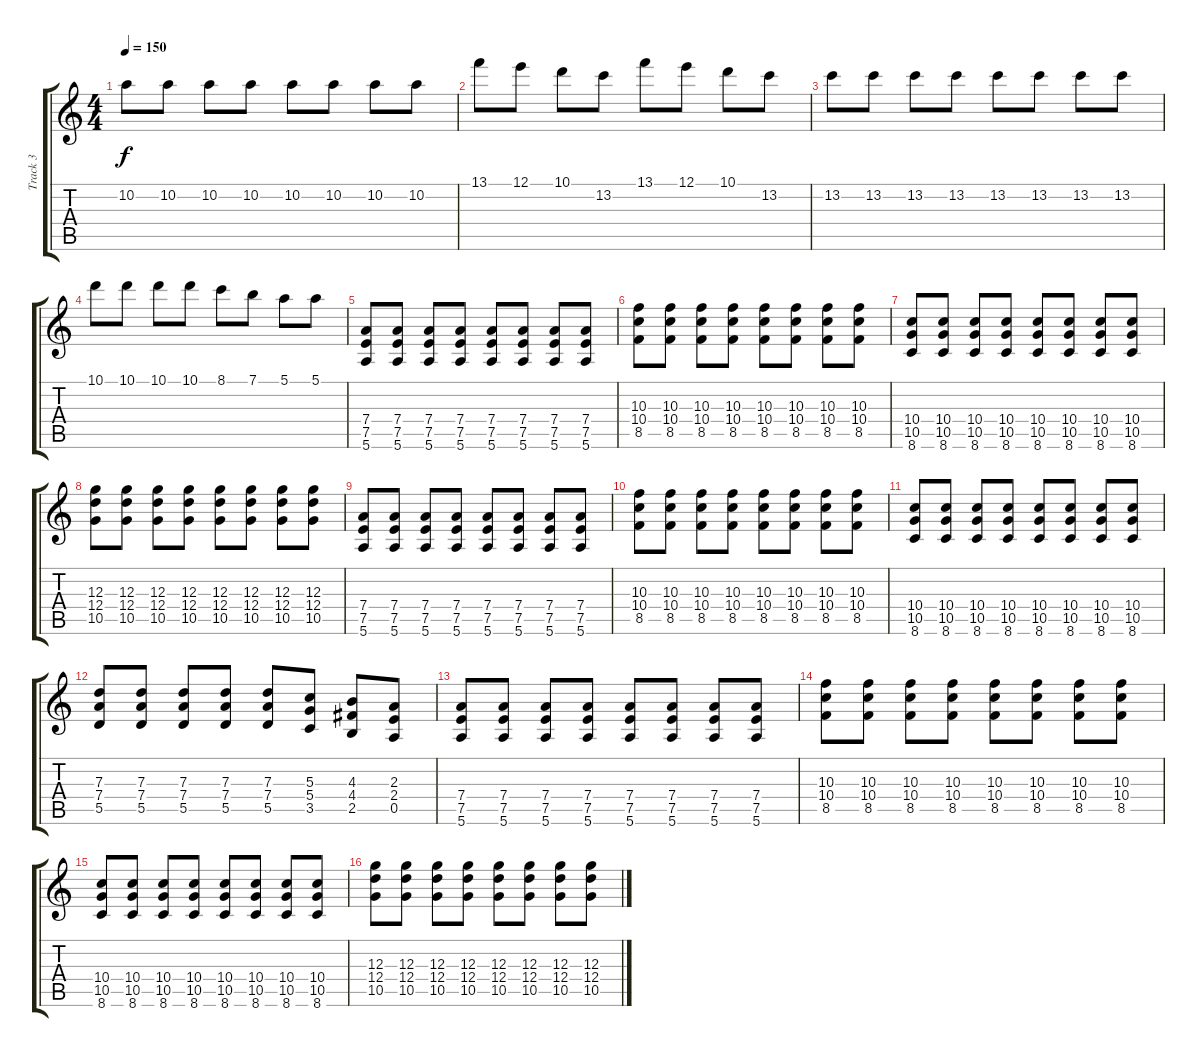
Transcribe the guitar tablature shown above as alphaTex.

\track ("Track 3" "Track 3") {instrument distortionguitar}
\staff {score tabs}
\tuning (E4 B3 G3 D3 A2 E2) {hide}
\ts (4 4)
\tempo 150
\clef g2
\ks c
10.2.8{dy f} 10.2.8 10.2.8 10.2.8 10.2.8 10.2.8 10.2.8 10.2.8 |
13.1.8 12.1.8 10.1.8 13.2.8 13.1.8 12.1.8 10.1.8 13.2.8 |
13.2.8 13.2.8 13.2.8 13.2.8 13.2.8 13.2.8 13.2.8 13.2.8 |
10.1.8 10.1.8 10.1.8 10.1.8 8.1.8 7.1.8 5.1.8 5.1.8 |
(7.4 7.5 5.6).8 (7.4 7.5 5.6).8 (7.4 7.5 5.6).8 (7.4 7.5 5.6).8 (7.4 7.5 5.6).8 (7.4 7.5 5.6).8 (7.4 7.5 5.6).8 (7.4 7.5 5.6).8 |
(10.3 10.4 8.5).8 (10.3 10.4 8.5).8 (10.3 10.4 8.5).8 (10.3 10.4 8.5).8 (10.3 10.4 8.5).8 (10.3 10.4 8.5).8 (10.3 10.4 8.5).8 (10.3 10.4 8.5).8 |
(10.4 10.5 8.6).8 (10.4 10.5 8.6).8 (10.4 10.5 8.6).8 (10.4 10.5 8.6).8 (10.4 10.5 8.6).8 (10.4 10.5 8.6).8 (10.4 10.5 8.6).8 (10.4 10.5 8.6).8 |
(12.3 12.4 10.5).8 (12.3 12.4 10.5).8 (12.3 12.4 10.5).8 (12.3 12.4 10.5).8 (12.3 12.4 10.5).8 (12.3 12.4 10.5).8 (12.3 12.4 10.5).8 (12.3 12.4 10.5).8 |
(7.4 7.5 5.6).8 (7.4 7.5 5.6).8 (7.4 7.5 5.6).8 (7.4 7.5 5.6).8 (7.4 7.5 5.6).8 (7.4 7.5 5.6).8 (7.4 7.5 5.6).8 (7.4 7.5 5.6).8 |
(10.3 10.4 8.5).8 (10.3 10.4 8.5).8 (10.3 10.4 8.5).8 (10.3 10.4 8.5).8 (10.3 10.4 8.5).8 (10.3 10.4 8.5).8 (10.3 10.4 8.5).8 (10.3 10.4 8.5).8 |
(10.4 10.5 8.6).8 (10.4 10.5 8.6).8 (10.4 10.5 8.6).8 (10.4 10.5 8.6).8 (10.4 10.5 8.6).8 (10.4 10.5 8.6).8 (10.4 10.5 8.6).8 (10.4 10.5 8.6).8 |
(7.3 7.4 5.5).8 (7.3 7.4 5.5).8 (7.3 7.4 5.5).8 (7.3 7.4 5.5).8 (7.3 7.4 5.5).8 (5.3 5.4 3.5).8 (4.3 4.4 2.5).8 (2.3 2.4 0.5).8 |
(7.4 7.5 5.6).8 (7.4 7.5 5.6).8 (7.4 7.5 5.6).8 (7.4 7.5 5.6).8 (7.4 7.5 5.6).8 (7.4 7.5 5.6).8 (7.4 7.5 5.6).8 (7.4 7.5 5.6).8 |
(10.3 10.4 8.5).8 (10.3 10.4 8.5).8 (10.3 10.4 8.5).8 (10.3 10.4 8.5).8 (10.3 10.4 8.5).8 (10.3 10.4 8.5).8 (10.3 10.4 8.5).8 (10.3 10.4 8.5).8 |
(10.4 10.5 8.6).8 (10.4 10.5 8.6).8 (10.4 10.5 8.6).8 (10.4 10.5 8.6).8 (10.4 10.5 8.6).8 (10.4 10.5 8.6).8 (10.4 10.5 8.6).8 (10.4 10.5 8.6).8 |
(12.3 12.4 10.5).8 (12.3 12.4 10.5).8 (12.3 12.4 10.5).8 (12.3 12.4 10.5).8 (12.3 12.4 10.5).8 (12.3 12.4 10.5).8 (12.3 12.4 10.5).8 (12.3 12.4 10.5).8
